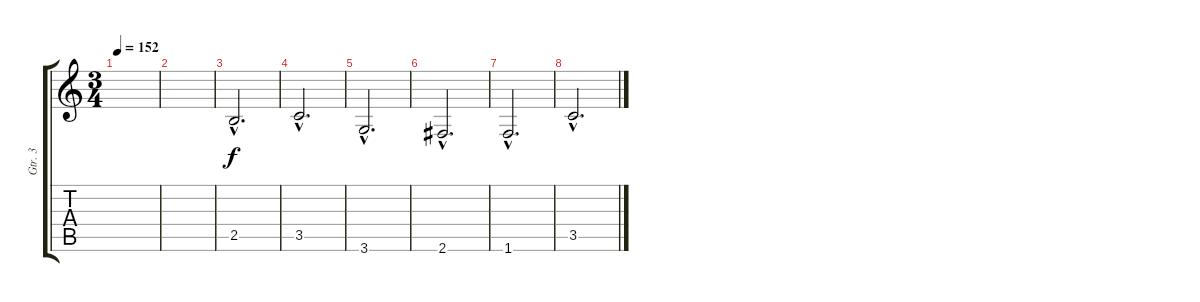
\track ("Gtr. 3" "Gtr. 3") {instrument distortionguitar}
\staff {score tabs}
\tuning (E4 B3 G3 D3 A2 E2) {hide}
\ts (3 4)
\tempo 152
\clef g2
\ks c
|
|
2.5{hac}.2{d} |
3.5{hac}.2{d} |
3.6{hac}.2{d} |
2.6{hac}.2{d} |
1.6{hac}.2{d} |
3.5{hac}.2{d}
